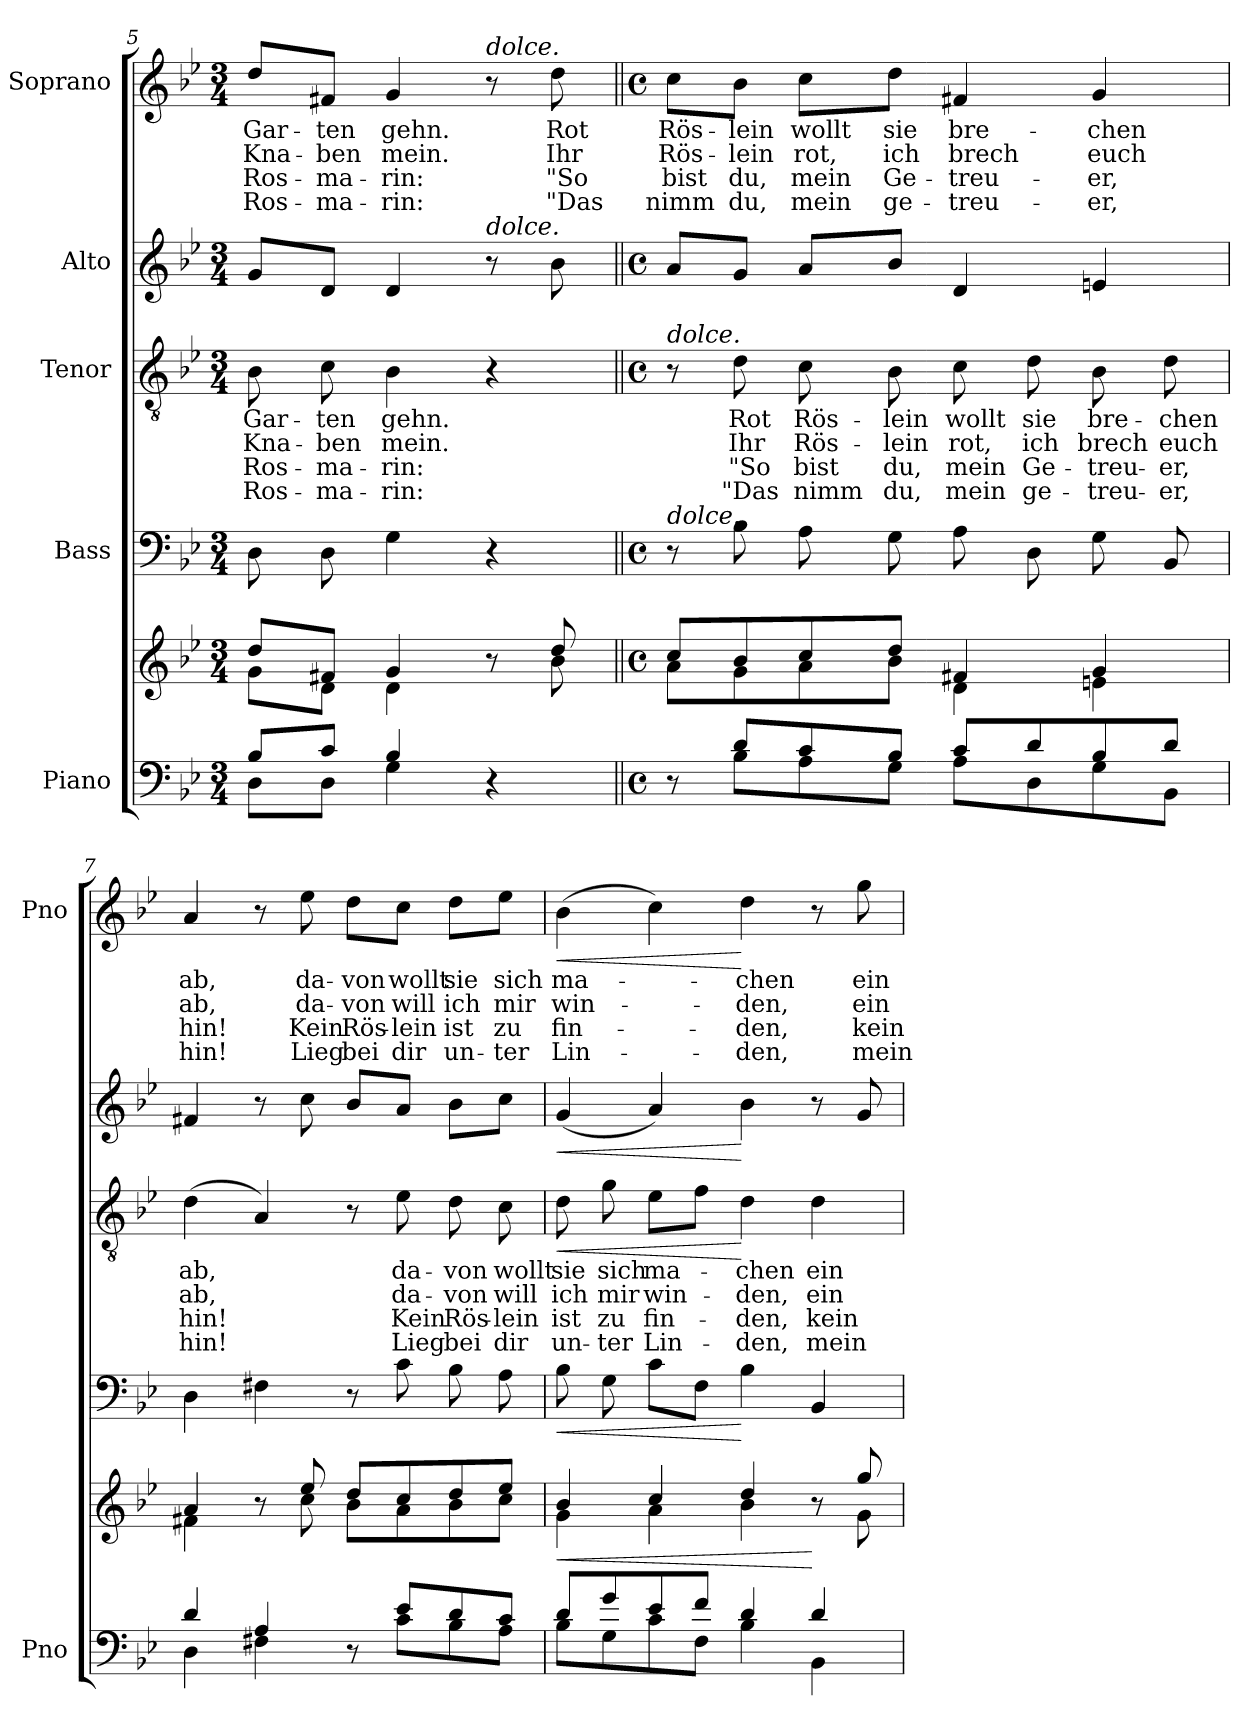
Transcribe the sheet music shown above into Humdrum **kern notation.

**kern	**kern	**dynam	**kern	**dynam	**kern	**text	**text	**text	**text	**dynam	**kern	**dynam	**kern	**text	**text	**text	**text	**dynam
*part5	*part5	*part5	*part4	*part4	*part3	*part3	*part3	*part3	*part3	*part3	*part2	*part2	*part1	*part1	*part1	*part1	*part1	*part1
*staff6	*staff5	*staff5/6	*staff4	*staff4	*staff3	*staff3	*staff3	*staff3	*staff3	*staff3	*staff2	*staff2	*staff1	*staff1	*staff1	*staff1	*staff1	*staff1
*I"Piano	*	*	*I"Bass	*	*I"Tenor	*	*	*	*	*	*I"Alto	*	*I"Soprano	*	*	*	*	*
*I'Pno	*	*	*	*	*	*	*	*	*	*	*	*	*I'Pno	*	*	*	*	*
*clefF4	*clefG2	*	*clefF4	*	*clefGv2	*	*	*	*	*	*clefG2	*	*clefG2	*	*	*	*	*
*k[b-e-]	*k[b-e-]	*	*k[b-e-]	*	*k[b-e-]	*	*	*	*	*	*k[b-e-]	*	*k[b-e-]	*	*	*	*	*
*g:	*g:	*	*g:	*	*g:	*	*	*	*	*	*g:	*	*g:	*	*	*	*	*
*M3/4	*M3/4	*	*M3/4	*	*M3/4	*	*	*	*	*	*M3/4	*	*M3/4	*	*	*	*	*
=5	=5	=5	=5	=5	=5	=5	=5	=5	=5	=5	=5	=5	=5	=5	=5	=5	=5	=5
*^	*^	*	*	*	*	*	*	*	*	*	*	*	*	*	*	*	*	*
8B-/L	8D\L	8dd/L	8g\L	.	8D\	.	8B-\	Gar-	Kna-	Ros-	Ros-	.	8g/L	.	8dd/L	Gar-	Kna-	Ros-	Ros-	.
8c/J	8D\J	8f#X/J	8d\J	.	8D\	.	8c\	-ten	-ben	-ma-	-ma-	.	8d/J	.	8f#X/J	-ten	-ben	-ma-	-ma-	.
4B-/	4G\	4g/	4d\	.	4G\	.	4B-\	gehn.	mein.	-rin:	-rin:	.	4d/	.	4g/	gehn.	mein.	-rin:	-rin:	.
!	!	!	!	!	!	!	!	!	!	!	!	!	!	!	!LO:TX:a:i:t=dolce.	!	!	!	!	!
!	!	!	!	!	!	!	!	!	!	!	!	!	!LO:TX:a:i:t=dolce.	!	!	!	!	!	!	!
4r	4ryy	8r	8ryy	.	4r	.	4r	.	.	.	.	.	8r	.	8r	.	.	.	.	.
.	.	8dd/	8b-\	.	.	.	.	.	.	.	.	.	8b-\	.	8dd\	Rot	Ihr	"So	"Das	.
!!LO:LB:g=z
=6||	=6||	=6||	=6||	=6||	=6||	=6||	=6||	=6||	=6||	=6||	=6||	=6||	=6||	=6||	=6||	=6||	=6||	=6||	=6||	=6||
*M4/4	*	*M4/4	*	*	*M4/4	*	*M4/4	*	*	*	*	*	*M4/4	*	*M4/4	*	*	*	*	*
*met(c)	*	*met(c)	*	*	*met(c)	*	*met(c)	*	*	*	*	*	*met(c)	*	*met(c)	*	*	*	*	*
!	!	!	!	!	!	!	!LO:TX:a:i:t=dolce.	!	!	!	!	!	!	!	!	!	!	!	!	!
!	!	!	!	!	!LO:TX:a:i:t=dolce.	!	!	!	!	!	!	!	!	!	!	!	!	!	!	!
8r	8ryy	8cc/L	8a\L	.	8r	.	8r	.	.	.	.	.	8a/L	.	8cc\L	Rös-	Rös-	bist	nimm	.
8d/L	8B-\L	8b-/	8g\	.	8B-\	.	8d\	Rot	Ihr	"So	"Das	.	8g/J	.	8b-\J	-lein	-lein	du,	du,	.
8c/	8A\	8cc/	8a\	.	8A\	.	8c\	Rös-	Rös-	bist	nimm	.	8a/L	.	8cc\L	wollt	rot,	mein	mein	.
8B-/J	8G\J	8dd/J	8b-\J	.	8G\	.	8B-\	-lein	-lein	du,	du,	.	8b-/J	.	8dd\J	sie	ich	Ge-	ge-	.
8c/L	8A\L	4f#X/	4d\	.	8A\	.	8c\	wollt	rot,	mein	mein	.	4d/	.	4f#X/	bre-	brech	-treu-	-treu-	.
8d/	8D\	.	.	.	8D\	.	8d\	sie	ich	Ge-	ge-	.	.	.	.	.	.	.	.	.
8B-/	8G\	4g/	4en\	.	8G\	.	8B-\	bre-	brech	-treu-	-treu-	.	4en/	.	4g/	-chen	euch	-er,	-er,	.
8d/J	8BB-\J	.	.	.	8BB-/	.	8d\	-chen	euch	-er,	-er,	.	.	.	.	.	.	.	.	.
=7	=7	=7	=7	=7	=7	=7	=7	=7	=7	=7	=7	=7	=7	=7	=7	=7	=7	=7	=7	=7
4d/	4D\	4a/	4f#X\	.	4D\	.	(4d\	ab,	ab,	hin!	hin!	.	4f#X/	.	4a/	ab,	ab,	hin!	hin!	.
4A/	4F#X\	8r	8ryy	.	4F#X\	.	4A/)	.	.	.	.	.	8r	.	8r	.	.	.	.	.
.	.	8ee-/	8cc\	.	.	.	.	.	.	.	.	.	8cc\	.	8ee-\	da-	da-	Kein	Lieg	.
8r	8ryy	8dd/L	8b-\L	.	8r	.	8r	.	.	.	.	.	8b-/L	.	8dd\L	-von	-von	Rös-	bei	.
8e-/L	8c\L	8cc/	8a\	.	8c\	.	8e-\	da-	da-	Kein	Lieg	.	8a/J	.	8cc\J	wollt	will	-lein	dir	.
8d/	8B-\	8dd/	8b-\	.	8B-\	.	8d\	-von	-von	Rös-	bei	.	8b-\L	.	8dd\L	sie	ich	ist	un-	.
8c/J	8A\J	8ee-/J	8cc\J	.	8A\	.	8c\	wollt	will	-lein	dir	.	8cc\J	.	8ee-\J	sich	mir	zu	-ter	.
=8	=8	=8	=8	=8	=8	=8	=8	=8	=8	=8	=8	=8	=8	=8	=8	=8	=8	=8	=8	=8
!	!	!	!	!LO:HP:b	!	!LO:HP:b	!	!	!	!	!	!LO:HP:b	!	!LO:HP:b	!	!	!	!	!	!LO:HP:b
8d/L	8B-\L	4b-/	4g\	<	8B-\	<	8d\	sie	ich	ist	un-	<	(4g/	<	(4b-\	ma-	win-	fin-	Lin-	<
8g/	8G\	.	.	.	8G\	.	8g\	sich	mir	zu	-ter	.	.	.	.	.	.	.	.	.
8e-/	8c\	4cc/	4a\	.	8c\L	.	8e-\L	ma-	win-	fin-	Lin-	.	4a/)	.	4cc\)	.	.	.	.	.
8f/J	8F\J	.	.	.	8F\J	.	8f\J	.	.	.	.	.	.	.	.	.	.	.	.	.
4d/	4B-\	4dd/	4b-\	.	4B-\	[	4d\	-chen	-den,	-den,	-den,	[	4b-\	[	4dd\	-chen	-den,	-den,	-den,	[
4d/	4BB-\	8r	8ryy	[	4BB-/	.	4d\	ein	ein	kein	mein	.	8r	.	8r	.	.	.	.	.
.	.	8gg/	8g\	.	.	.	.	.	.	.	.	.	8g/	.	8gg\	ein	ein	kein	mein	.
*v	*v	*	*	*	*	*	*	*	*	*	*	*	*	*	*	*	*	*	*	*
*	*v	*v	*	*	*	*	*	*	*	*	*	*	*	*	*	*	*	*	*
=	=	=	=	=	=	=	=	=	=	=	=	=	=	=	=	=	=	=
*-	*-	*-	*-	*-	*-	*-	*-	*-	*-	*-	*-	*-	*-	*-	*-	*-	*-	*-
